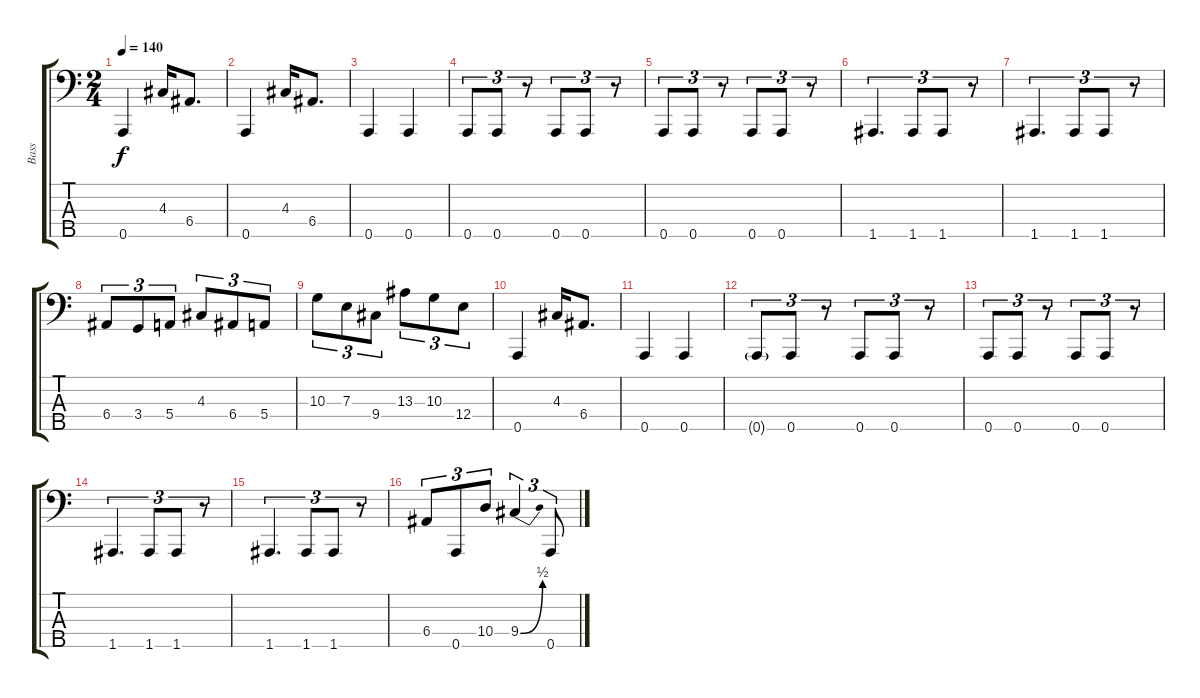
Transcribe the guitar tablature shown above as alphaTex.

\track ("Bass" "Bass") {instrument electricbassfinger}
\staff {score tabs}
\tuning (Gb2 D2 A1 E1 A0) {hide}
\ts (2 4)
\tempo 140
\clef f4
\ks c
0.5.4{dy f} 4.3.16 6.4.8{d} |
0.5.4 4.3.16 6.4.8{d} |
0.5.4 0.5.4 |
0.5.8{tu (3 2)} 0.5.8{tu (3 2)} r.8{tu (3 2)} 0.5.8{tu (3 2)} 0.5.8{tu (3 2)} r.8{tu (3 2)} |
0.5.8{tu (3 2)} 0.5.8{tu (3 2)} r.8{tu (3 2)} 0.5.8{tu (3 2)} 0.5.8{tu (3 2)} r.8{tu (3 2)} |
1.5.4{d tu (3 2)} 1.5.8{tu (3 2)} 1.5.8{tu (3 2)} r.8{tu (3 2)} |
1.5.4{d tu (3 2)} 1.5.8{tu (3 2)} 1.5.8{tu (3 2)} r.8{tu (3 2)} |
6.4.8{tu (3 2)} 3.4.8{tu (3 2)} 5.4.8{tu (3 2)} 4.3.8{tu (3 2)} 6.4.8{tu (3 2)} 5.4.8{tu (3 2)} |
10.3.8{tu (3 2)} 7.3.8{tu (3 2)} 9.4.8{tu (3 2)} 13.3.8{tu (3 2)} 10.3.8{tu (3 2)} 12.4.8{tu (3 2)} |
0.5.4 4.3.16 6.4.8{d} |
0.5.4 0.5.4 |
0.5{g}.8{tu (3 2)} 0.5.8{tu (3 2)} r.8{tu (3 2)} 0.5.8{tu (3 2)} 0.5.8{tu (3 2)} r.8{tu (3 2)} |
0.5.8{tu (3 2)} 0.5.8{tu (3 2)} r.8{tu (3 2)} 0.5.8{tu (3 2)} 0.5.8{tu (3 2)} r.8{tu (3 2)} |
1.5.4{d tu (3 2)} 1.5.8{tu (3 2)} 1.5.8{tu (3 2)} r.8{tu (3 2)} |
1.5.4{d tu (3 2)} 1.5.8{tu (3 2)} 1.5.8{tu (3 2)} r.8{tu (3 2)} |
6.4.8{tu (3 2)} 0.5.8{tu (3 2)} 10.4.8{tu (3 2)} 9.4{be (bend 0 0 60 2)}.4{tu (3 2)} 0.5.8{tu (3 2)}
